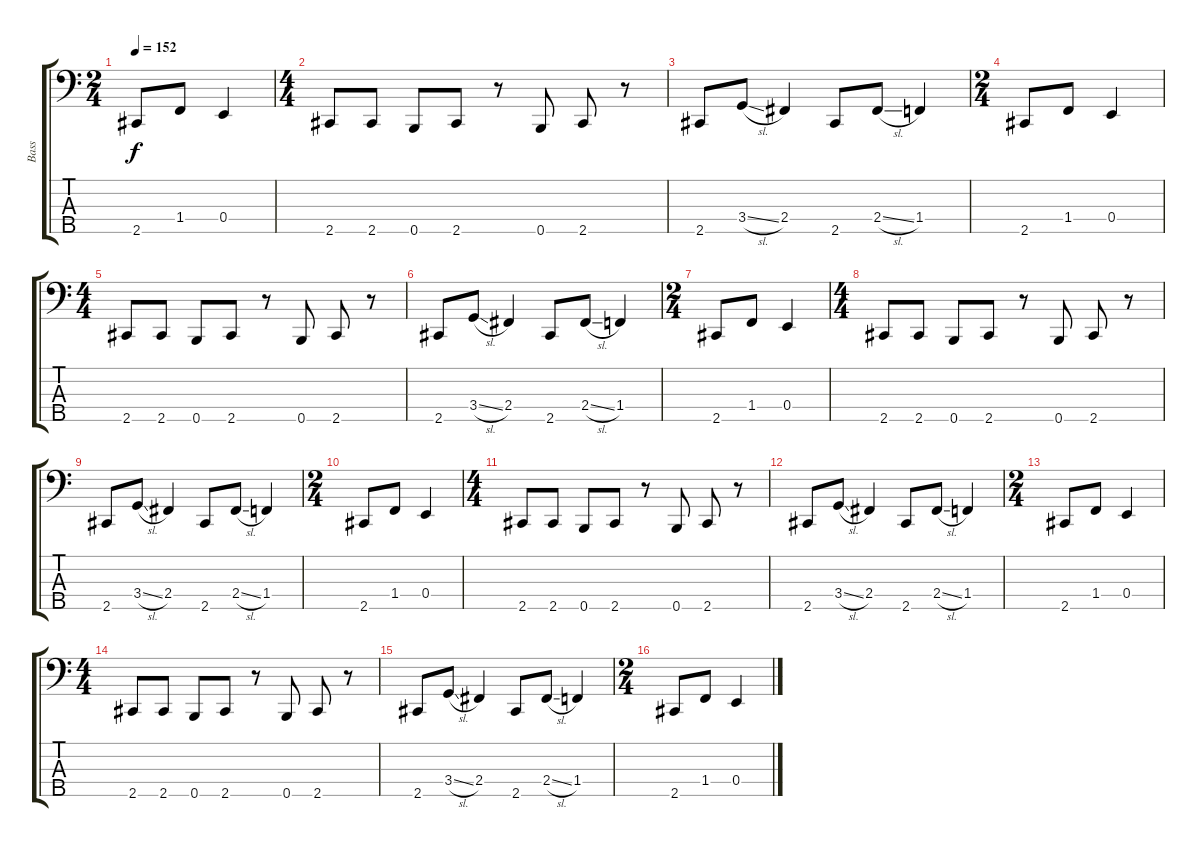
\track ("Bass" "Bass") {instrument electricbassfinger}
\staff {score tabs}
\tuning (G2 D2 A1 E1 B0) {hide}
\ts (2 4)
\tempo 152
\clef f4
\ks c
2.5.8{dy f} 1.4.8 0.4.4 |
\ts (4 4)
2.5.8 2.5.8 0.5.8 2.5.8 r.8 0.5.8 2.5.8 r.8 |
2.5.8 3.4{sl}.8 2.4.4 2.5.8 2.4{sl}.8 1.4.4 |
\ts (2 4)
2.5.8 1.4.8 0.4.4 |
\ts (4 4)
2.5.8 2.5.8 0.5.8 2.5.8 r.8 0.5.8 2.5.8 r.8 |
2.5.8 3.4{sl}.8 2.4.4 2.5.8 2.4{sl}.8 1.4.4 |
\ts (2 4)
2.5.8 1.4.8 0.4.4 |
\ts (4 4)
2.5.8 2.5.8 0.5.8 2.5.8 r.8 0.5.8 2.5.8 r.8 |
2.5.8 3.4{sl}.8 2.4.4 2.5.8 2.4{sl}.8 1.4.4 |
\ts (2 4)
2.5.8 1.4.8 0.4.4 |
\ts (4 4)
2.5.8 2.5.8 0.5.8 2.5.8 r.8 0.5.8 2.5.8 r.8 |
2.5.8 3.4{sl}.8 2.4.4 2.5.8 2.4{sl}.8 1.4.4 |
\ts (2 4)
2.5.8 1.4.8 0.4.4 |
\ts (4 4)
2.5.8 2.5.8 0.5.8 2.5.8 r.8 0.5.8 2.5.8 r.8 |
2.5.8 3.4{sl}.8 2.4.4 2.5.8 2.4{sl}.8 1.4.4 |
\ts (2 4)
2.5.8 1.4.8 0.4.4
